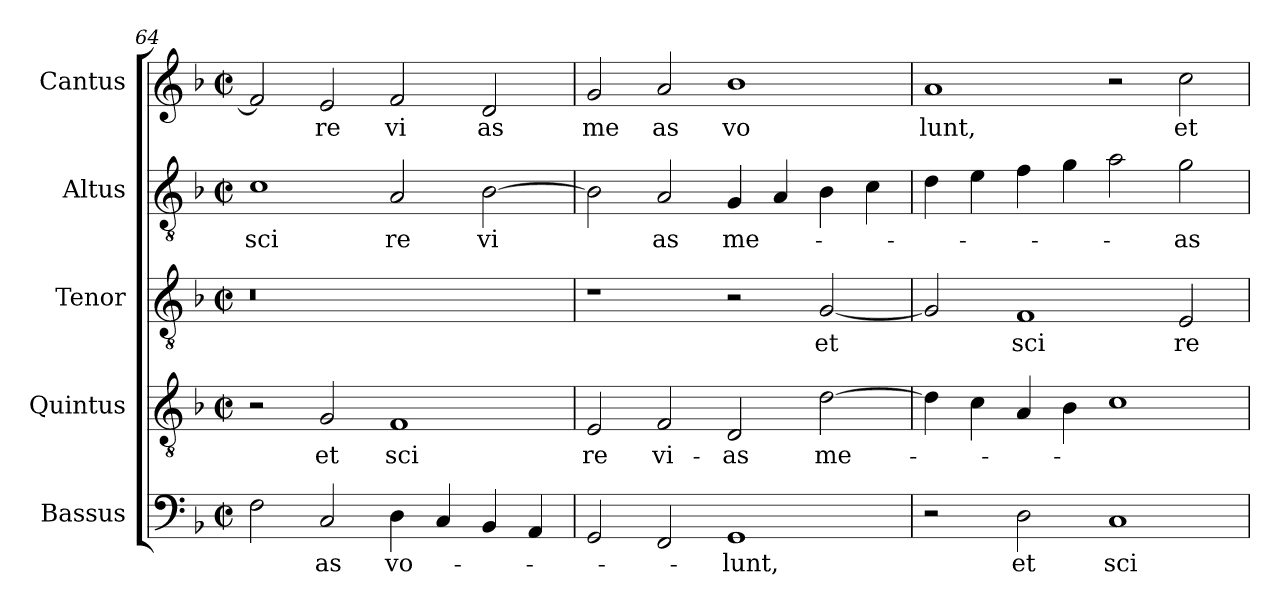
**kern	**text	**kern	**text	**kern	**text	**kern	**text	**kern	**text
*part5	*part5	*part4	*part4	*part3	*part3	*part2	*part2	*part1	*part1
*staff5	*staff5	*staff4	*staff4	*staff3	*staff3	*staff2	*staff2	*staff1	*staff1
*I"Bassus	*	*I"Quintus	*	*I"Tenor	*	*I"Altus	*	*I"Cantus	*
*clefF4	*	*clefGv2	*	*clefGv2	*	*clefGv2	*	*clefG2	*
*k[b-]	*	*k[b-]	*	*k[b-]	*	*k[b-]	*	*k[b-]	*
*F:	*	*F:	*	*F:	*	*F:	*	*F:	*
*M2/2	*	*M2/2	*	*M2/2	*	*M2/2	*	*M2/2	*
*met(c|)	*	*met(c|)	*	*met(c|)	*	*met(c|)	*	*met(c|)	*
=64	=64	=64	=64	=64	=64	=64	=64	=64	=64
!	!	!	!	!	!	!	!LO:LY:b:cj	!	!
2F\	.	2r	.	0r	.	1c	sci	2f/]	.
!	!LO:LY:b:cj	!	!LO:LY:b:cj	!	!	!	!	!	!LO:LY:b:cj
2C/	-as	2G/	et	.	.	.	.	2e/	re
!	!LO:LY:b:cj	!	!LO:LY:b:cj	!	!	!	!LO:LY:b:cj	!	!LO:LY:b:cj
4D\	vo-	1F	sci	.	.	2A/	re	2f/	vi
4C/	.	.	.	.	.	.	.	.	.
!	!	!	!	!	!	!	!LO:LY:b:cj	!	!LO:LY:b:cj
4BB-/	.	.	.	.	.	[>2B-\	vi	2d/	as
4AA/	.	.	.	.	.	.	.	.	.
!!LO:LB:g=z
=65	=65	=65	=65	=65	=65	=65	=65	=65	=65
!	!	!	!LO:LY:b:cj	!	!	!	!	!	!LO:LY:b:cj
2GG/	.	2E/	re	1r	.	2B-\]	.	2g/	me
!	!	!	!LO:LY:b:cj	!	!	!	!LO:LY:b:cj	!	!LO:LY:b:cj
2FF/	.	2F/	vi-	.	.	2A/	as	2a/	as
!	!LO:LY:b:cj	!	!LO:LY:b:cj	!	!	!	!LO:LY:b	!	!LO:LY:b:cj
1GG	-lunt,	2D/	-as	2r	.	4G/	me-	1b-	vo
.	.	.	.	.	.	4A/	.	.	.
!	!	!	!LO:LY:b	!	!LO:LY:b:cj	!	!	!	!
.	.	[>2d\	me-	[<2G/	et	4B-\	.	.	.
.	.	.	.	.	.	4c\	.	.	.
=66	=66	=66	=66	=66	=66	=66	=66	=66	=66
!	!	!	!	!	!	!	!	!	!LO:LY:b:cj
2r	.	4d\]	.	2G/]	.	4d\	.	1a	lunt,
.	.	4c\	.	.	.	4e\	.	.	.
!	!LO:LY:b:cj	!	!	!	!LO:LY:b:cj	!	!	!	!
2D\	et	4A/	.	1F	sci	4f\	.	.	.
.	.	4B-\	.	.	.	4g\	.	.	.
!	!LO:LY:b:cj	!	!	!	!	!	!	!	!
1C	sci	1c	.	.	.	2a\	.	2r	.
!	!	!	!	!	!LO:LY:b:cj	!	!LO:LY:b:cj	!	!LO:LY:b:cj
.	.	.	.	2E/	re	2g\	-as	2cc\	et
=	=	=	=	=	=	=	=	=	=
*-	*-	*-	*-	*-	*-	*-	*-	*-	*-
